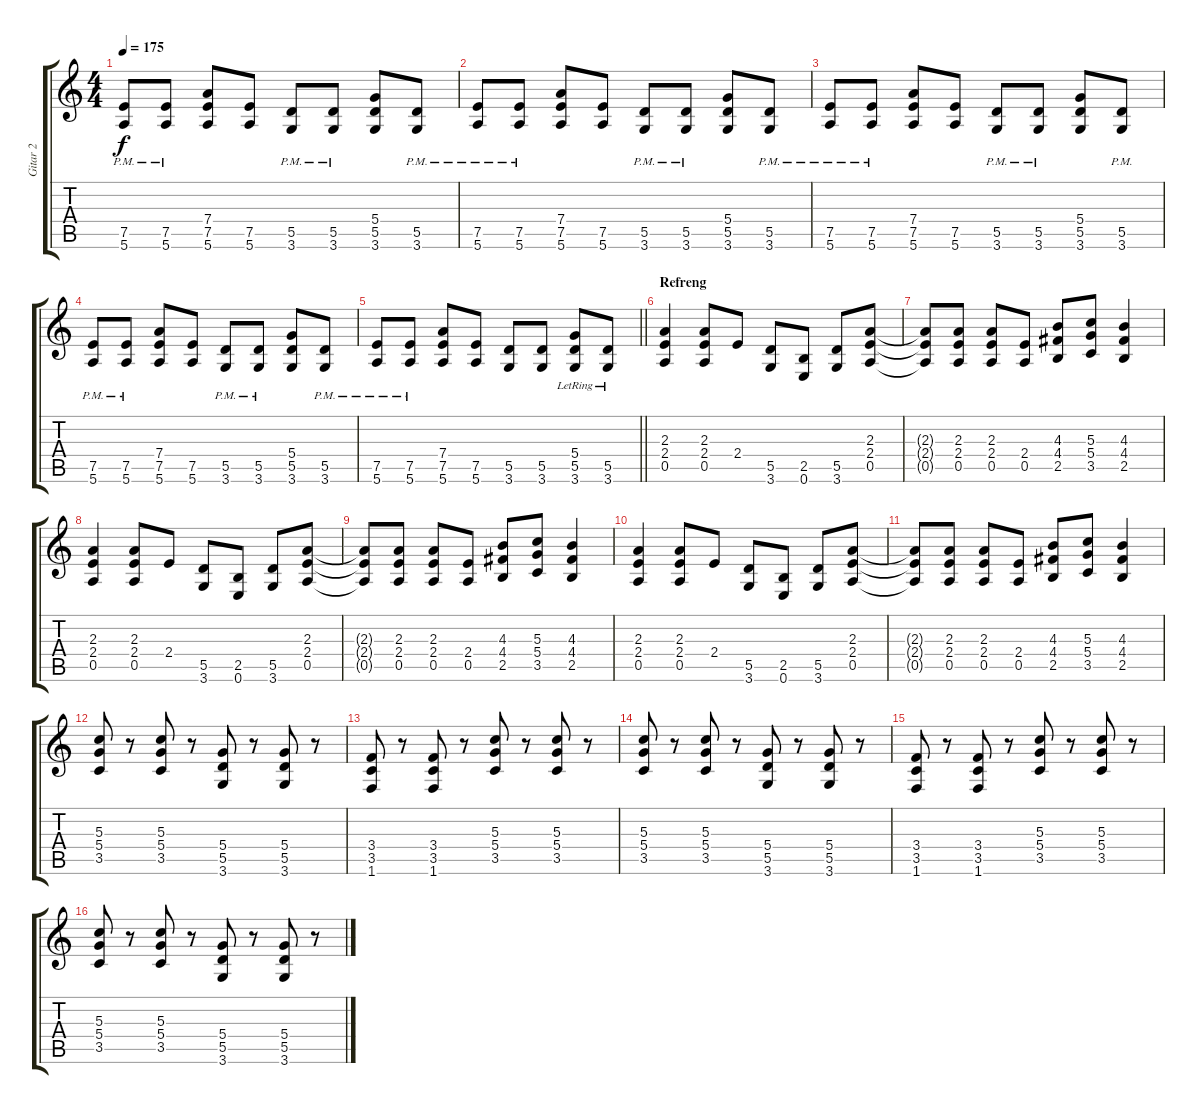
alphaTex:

\track ("Gitar 2" "Gitar 2") {instrument distortionguitar}
\staff {score tabs}
\tuning (E4 B3 G3 D3 A2 E2) {hide}
\ts (4 4)
\tempo 175
\clef g2
\ks c
(7.5{pm} 5.6{pm}).8{dy f} (7.5{pm} 5.6{pm}).8 (7.4 7.5 5.6).8 (7.5 5.6).8 (5.5{pm} 3.6{pm}).8 (5.5{pm} 3.6{pm}).8 (5.4 5.5 3.6).8 (5.5{pm} 3.6).8 |
(7.5{pm} 5.6{pm}).8 (7.5{pm} 5.6{pm}).8 (7.4 7.5 5.6).8 (7.5 5.6).8 (5.5{pm} 3.6{pm}).8 (5.5{pm} 3.6{pm}).8 (5.4 5.5 3.6).8 (5.5{pm} 3.6).8 |
(7.5{pm} 5.6{pm}).8 (7.5{pm} 5.6{pm}).8 (7.4 7.5 5.6).8 (7.5 5.6).8 (5.5{pm} 3.6{pm}).8 (5.5{pm} 3.6{pm}).8 (5.4 5.5 3.6).8 (5.5{pm} 3.6).8 |
(7.5{pm} 5.6{pm}).8 (7.5{pm} 5.6{pm}).8 (7.4 7.5 5.6).8 (7.5 5.6).8 (5.5{pm} 3.6{pm}).8 (5.5{pm} 3.6{pm}).8 (5.4 5.5 3.6).8 (5.5{pm} 3.6).8 |
\barLineRight lightlight
(7.5{pm} 5.6{pm}).8 (7.5{pm} 5.6{pm}).8 (7.4 7.5 5.6).8 (7.5 5.6).8 (5.5 3.6).8 (5.5 3.6).8 (5.4 5.5{lr} 3.6).8 (5.5{lr} 3.6).8 |
\section ("" "Refreng")
(2.3 2.4 0.5).4{volume 16} (2.3 2.4 0.5).8 2.4.8 (5.5 3.6).8 (2.5 0.6).8 (5.5 3.6).8 (2.3 2.4 0.5).8 |
(2.3{t} 2.4{t} 0.5{t}).8 (2.3 2.4 0.5).8 (2.3 2.4 0.5).8 (2.4 0.5).8 (4.3 4.4 2.5).8 (5.3 5.4 3.5).8 (4.3 4.4 2.5).4 |
(2.3 2.4 0.5).4 (2.3 2.4 0.5).8 2.4.8 (5.5 3.6).8 (2.5 0.6).8 (5.5 3.6).8 (2.3 2.4 0.5).8 |
(2.3{t} 2.4{t} 0.5{t}).8 (2.3 2.4 0.5).8 (2.3 2.4 0.5).8 (2.4 0.5).8 (4.3 4.4 2.5).8 (5.3 5.4 3.5).8 (4.3 4.4 2.5).4 |
(2.3 2.4 0.5).4 (2.3 2.4 0.5).8 2.4.8 (5.5 3.6).8 (2.5 0.6).8 (5.5 3.6).8 (2.3 2.4 0.5).8 |
(2.3{t} 2.4{t} 0.5{t}).8 (2.3 2.4 0.5).8 (2.3 2.4 0.5).8 (2.4 0.5).8 (4.3 4.4 2.5).8 (5.3 5.4 3.5).8 (4.3 4.4 2.5).4 |
(5.3 5.4 3.5).8 r.8 (5.3 5.4 3.5).8 r.8 (5.4 5.5 3.6).8 r.8 (5.4 5.5 3.6).8 r.8 |
(3.4 3.5 1.6).8 r.8 (3.4 3.5 1.6).8 r.8 (5.3 5.4 3.5).8 r.8 (5.3 5.4 3.5).8 r.8 |
(5.3 5.4 3.5).8 r.8 (5.3 5.4 3.5).8 r.8 (5.4 5.5 3.6).8 r.8 (5.4 5.5 3.6).8 r.8 |
(3.4 3.5 1.6).8 r.8 (3.4 3.5 1.6).8 r.8 (5.3 5.4 3.5).8 r.8 (5.3 5.4 3.5).8 r.8 |
(5.3 5.4 3.5).8 r.8 (5.3 5.4 3.5).8 r.8 (5.4 5.5 3.6).8 r.8 (5.4 5.5 3.6).8 r.8
